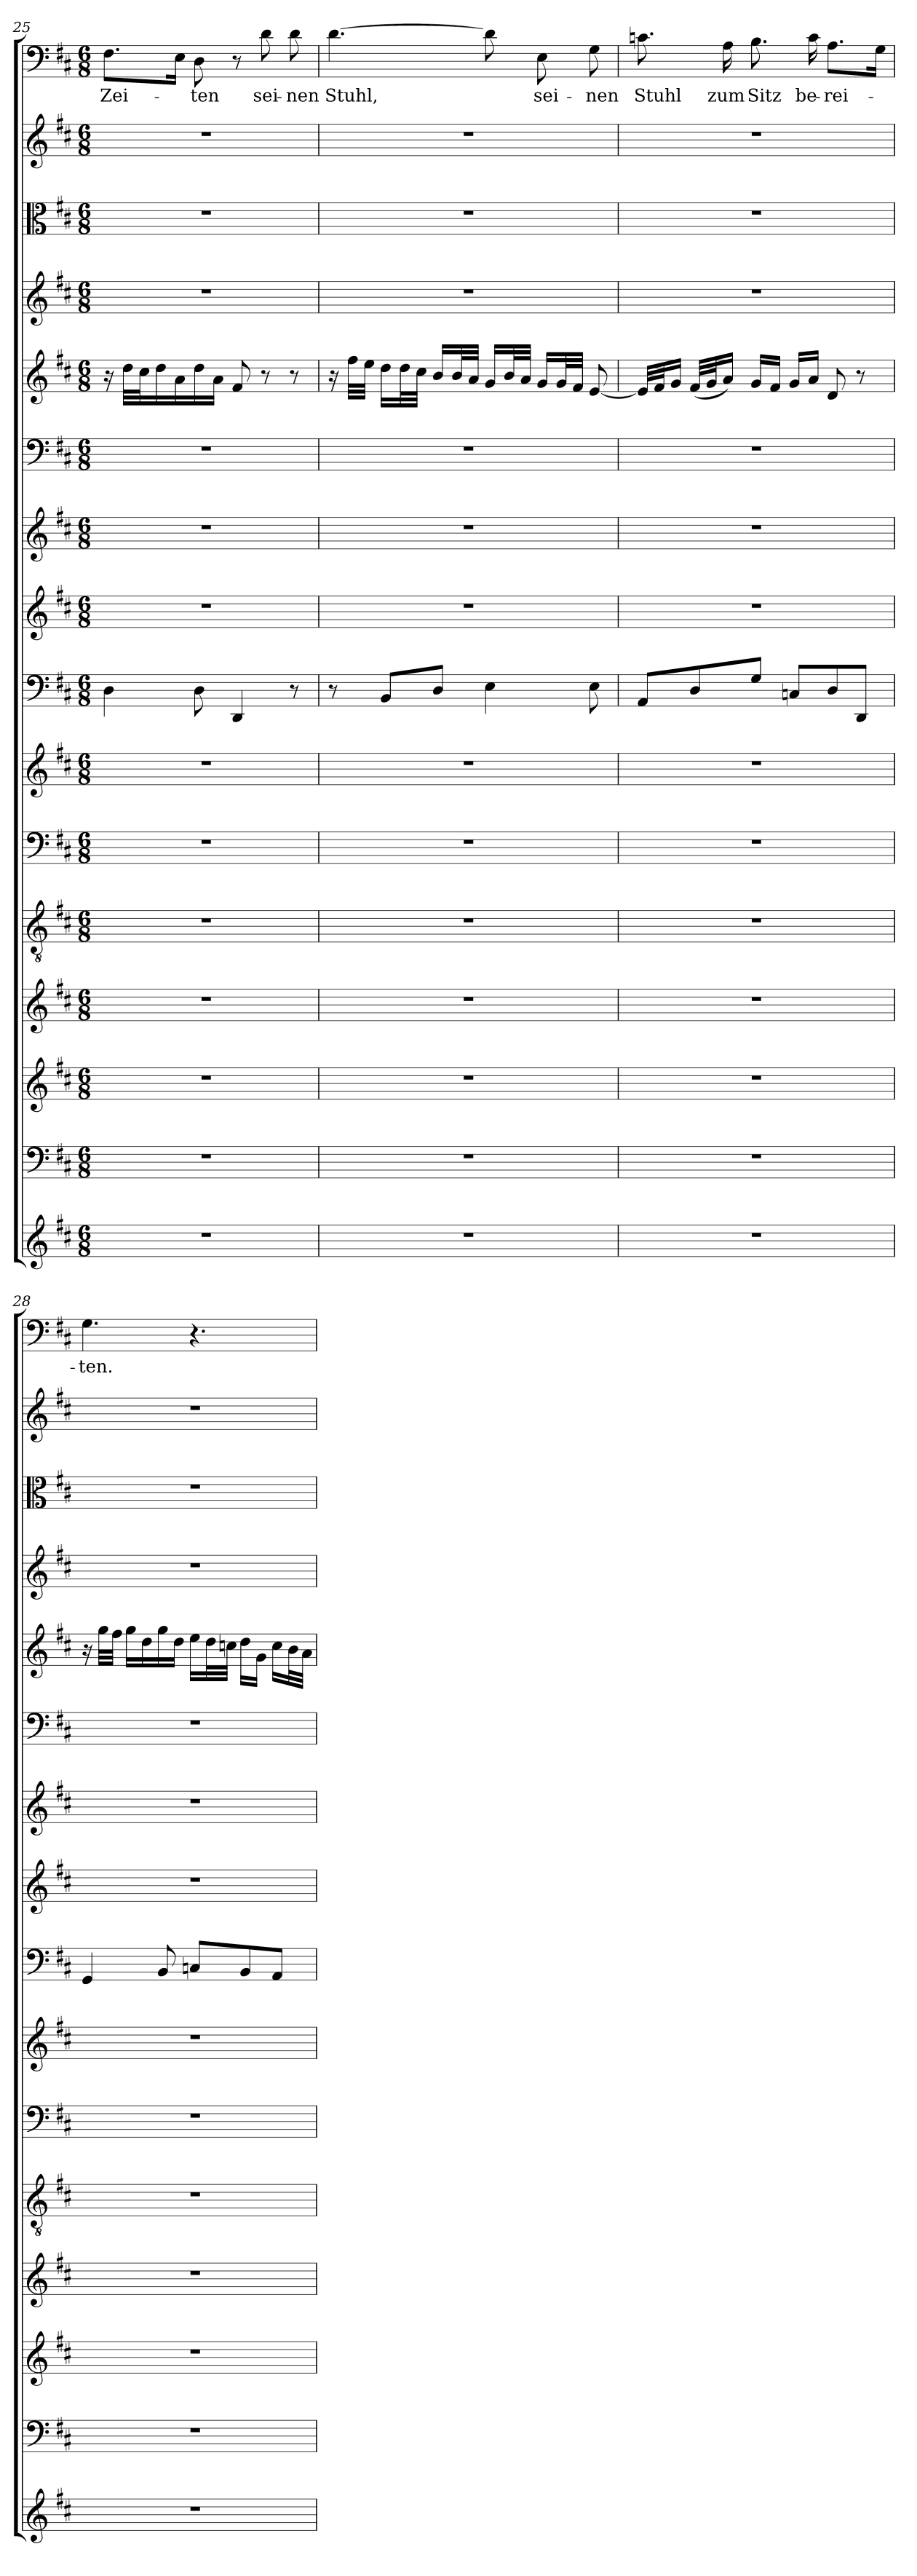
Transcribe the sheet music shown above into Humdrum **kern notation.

**kern	**kern	**kern	**kern	**kern	**kern	**kern	**kern	**kern	**kern	**kern	**kern	**kern	**kern	**kern	**kern	**text
*part16	*part15	*part14	*part13	*part12	*part11	*part10	*part9	*part8	*part7	*part6	*part5	*part4	*part3	*part2	*part1	*part1
*staff16	*staff15	*staff14	*staff13	*staff12	*staff11	*staff10	*staff9	*staff8	*staff7	*staff6	*staff5	*staff4	*staff3	*staff2	*staff1	*staff1
*clefG2	*clefF4	*clefG2	*clefG2	*clefGv2	*clefF4	*clefG2	*clefF4	*clefG2	*clefG2	*clefF4	*clefG2	*clefG2	*clefC3	*clefG2	*clefF4	*
*k[f#c#]	*k[f#c#]	*k[f#c#]	*k[f#c#]	*k[f#c#]	*k[f#c#]	*k[f#c#]	*k[f#c#]	*k[f#c#]	*k[f#c#]	*k[f#c#]	*k[f#c#]	*k[f#c#]	*k[f#c#]	*k[f#c#]	*k[f#c#]	*
*D:	*D:	*D:	*D:	*D:	*D:	*D:	*D:	*D:	*D:	*D:	*D:	*D:	*D:	*D:	*D:	*
*M6/8	*M6/8	*M6/8	*M6/8	*M6/8	*M6/8	*M6/8	*M6/8	*M6/8	*M6/8	*M6/8	*M6/8	*M6/8	*M6/8	*M6/8	*M6/8	*
=25	=25	=25	=25	=25	=25	=25	=25	=25	=25	=25	=25	=25	=25	=25	=25	=25
2.r	2.r	2.r	2.r	2.r	2.r	2.r	4D\	2.r	2.r	2.r	16r	2.r	2.r	2.r	8.F#\L	Zei-
.	.	.	.	.	.	.	.	.	.	.	32dd\LLL	.	.	.	.	.
.	.	.	.	.	.	.	.	.	.	.	32cc#\J	.	.	.	.	.
.	.	.	.	.	.	.	.	.	.	.	16dd\	.	.	.	.	.
.	.	.	.	.	.	.	.	.	.	.	16a\	.	.	.	16E\Jk	.
.	.	.	.	.	.	.	8D\	.	.	.	16dd\	.	.	.	8D\	-ten
.	.	.	.	.	.	.	.	.	.	.	16a\JJ	.	.	.	.	.
.	.	.	.	.	.	.	4DD/	.	.	.	8f#/	.	.	.	8r	.
.	.	.	.	.	.	.	.	.	.	.	8r	.	.	.	8d\	sei-
.	.	.	.	.	.	.	8r	.	.	.	8r	.	.	.	8d\	-nen
=26	=26	=26	=26	=26	=26	=26	=26	=26	=26	=26	=26	=26	=26	=26	=26	=26
2.r	2.r	2.r	2.r	2.r	2.r	2.r	8r	2.r	2.r	2.r	16r	2.r	2.r	2.r	[4.d\	Stuhl,
.	.	.	.	.	.	.	.	.	.	.	32ff#\LLL	.	.	.	.	.
.	.	.	.	.	.	.	.	.	.	.	32ee\JJJ	.	.	.	.	.
.	.	.	.	.	.	.	8BB/L	.	.	.	16dd\LL	.	.	.	.	.
.	.	.	.	.	.	.	.	.	.	.	32dd\L	.	.	.	.	.
.	.	.	.	.	.	.	.	.	.	.	32cc#\JJJ	.	.	.	.	.
.	.	.	.	.	.	.	8D/J	.	.	.	16b/LL	.	.	.	.	.
.	.	.	.	.	.	.	.	.	.	.	32b/L	.	.	.	.	.
.	.	.	.	.	.	.	.	.	.	.	32a/JJJ	.	.	.	.	.
.	.	.	.	.	.	.	4E\	.	.	.	16g/LL	.	.	.	8d\]	.
.	.	.	.	.	.	.	.	.	.	.	32b/L	.	.	.	.	.
.	.	.	.	.	.	.	.	.	.	.	32a/JJJ	.	.	.	.	.
.	.	.	.	.	.	.	.	.	.	.	16g/LL	.	.	.	8E\	sei-
.	.	.	.	.	.	.	.	.	.	.	32g/L	.	.	.	.	.
.	.	.	.	.	.	.	.	.	.	.	32f#/JJJ	.	.	.	.	.
.	.	.	.	.	.	.	8E\	.	.	.	[8e/	.	.	.	8G\	-nen
=27	=27	=27	=27	=27	=27	=27	=27	=27	=27	=27	=27	=27	=27	=27	=27	=27
2.r	2.r	2.r	2.r	2.r	2.r	2.r	8AA/L	2.r	2.r	2.r	32e/LLL]	2.r	2.r	2.r	8.cn\	Stuhl
.	.	.	.	.	.	.	.	.	.	.	32f#/J	.	.	.	.	.
.	.	.	.	.	.	.	.	.	.	.	16g/JJ	.	.	.	.	.
.	.	.	.	.	.	.	8D/	.	.	.	(32f#/LLL	.	.	.	.	.
.	.	.	.	.	.	.	.	.	.	.	32g/J	.	.	.	.	.
.	.	.	.	.	.	.	.	.	.	.	16a/JJ)	.	.	.	16A\	zum
.	.	.	.	.	.	.	8G/J	.	.	.	16g/LL	.	.	.	8.B\	Sitz
.	.	.	.	.	.	.	.	.	.	.	16f#/JJ	.	.	.	.	.
.	.	.	.	.	.	.	8Cn/L	.	.	.	16g/LL	.	.	.	.	.
.	.	.	.	.	.	.	.	.	.	.	16a/JJ	.	.	.	16c\	be-
.	.	.	.	.	.	.	8D/	.	.	.	8d/	.	.	.	8.A\L	-rei-
.	.	.	.	.	.	.	8DD/J	.	.	.	8r	.	.	.	.	.
.	.	.	.	.	.	.	.	.	.	.	.	.	.	.	16G\Jk	.
=28	=28	=28	=28	=28	=28	=28	=28	=28	=28	=28	=28	=28	=28	=28	=28	=28
2.r	2.r	2.r	2.r	2.r	2.r	2.r	4GG/	2.r	2.r	2.r	16r	2.r	2.r	2.r	4.G\	-ten.
.	.	.	.	.	.	.	.	.	.	.	32gg\LLL	.	.	.	.	.
.	.	.	.	.	.	.	.	.	.	.	32ff#\JJJ	.	.	.	.	.
.	.	.	.	.	.	.	.	.	.	.	16gg\LL	.	.	.	.	.
.	.	.	.	.	.	.	.	.	.	.	16dd\	.	.	.	.	.
.	.	.	.	.	.	.	8BB/	.	.	.	16gg\	.	.	.	.	.
.	.	.	.	.	.	.	.	.	.	.	16dd\JJ	.	.	.	.	.
.	.	.	.	.	.	.	8Cn/L	.	.	.	16ee\LL	.	.	.	4.r	.
.	.	.	.	.	.	.	.	.	.	.	32dd\L	.	.	.	.	.
.	.	.	.	.	.	.	.	.	.	.	32ccn\JJJ	.	.	.	.	.
.	.	.	.	.	.	.	8BB/	.	.	.	16dd\LL	.	.	.	.	.
.	.	.	.	.	.	.	.	.	.	.	16g\JJ	.	.	.	.	.
.	.	.	.	.	.	.	8AA/J	.	.	.	16cc\LL	.	.	.	.	.
.	.	.	.	.	.	.	.	.	.	.	32b\L	.	.	.	.	.
.	.	.	.	.	.	.	.	.	.	.	32a\JJJ	.	.	.	.	.
=	=	=	=	=	=	=	=	=	=	=	=	=	=	=	=	=
*-	*-	*-	*-	*-	*-	*-	*-	*-	*-	*-	*-	*-	*-	*-	*-	*-
